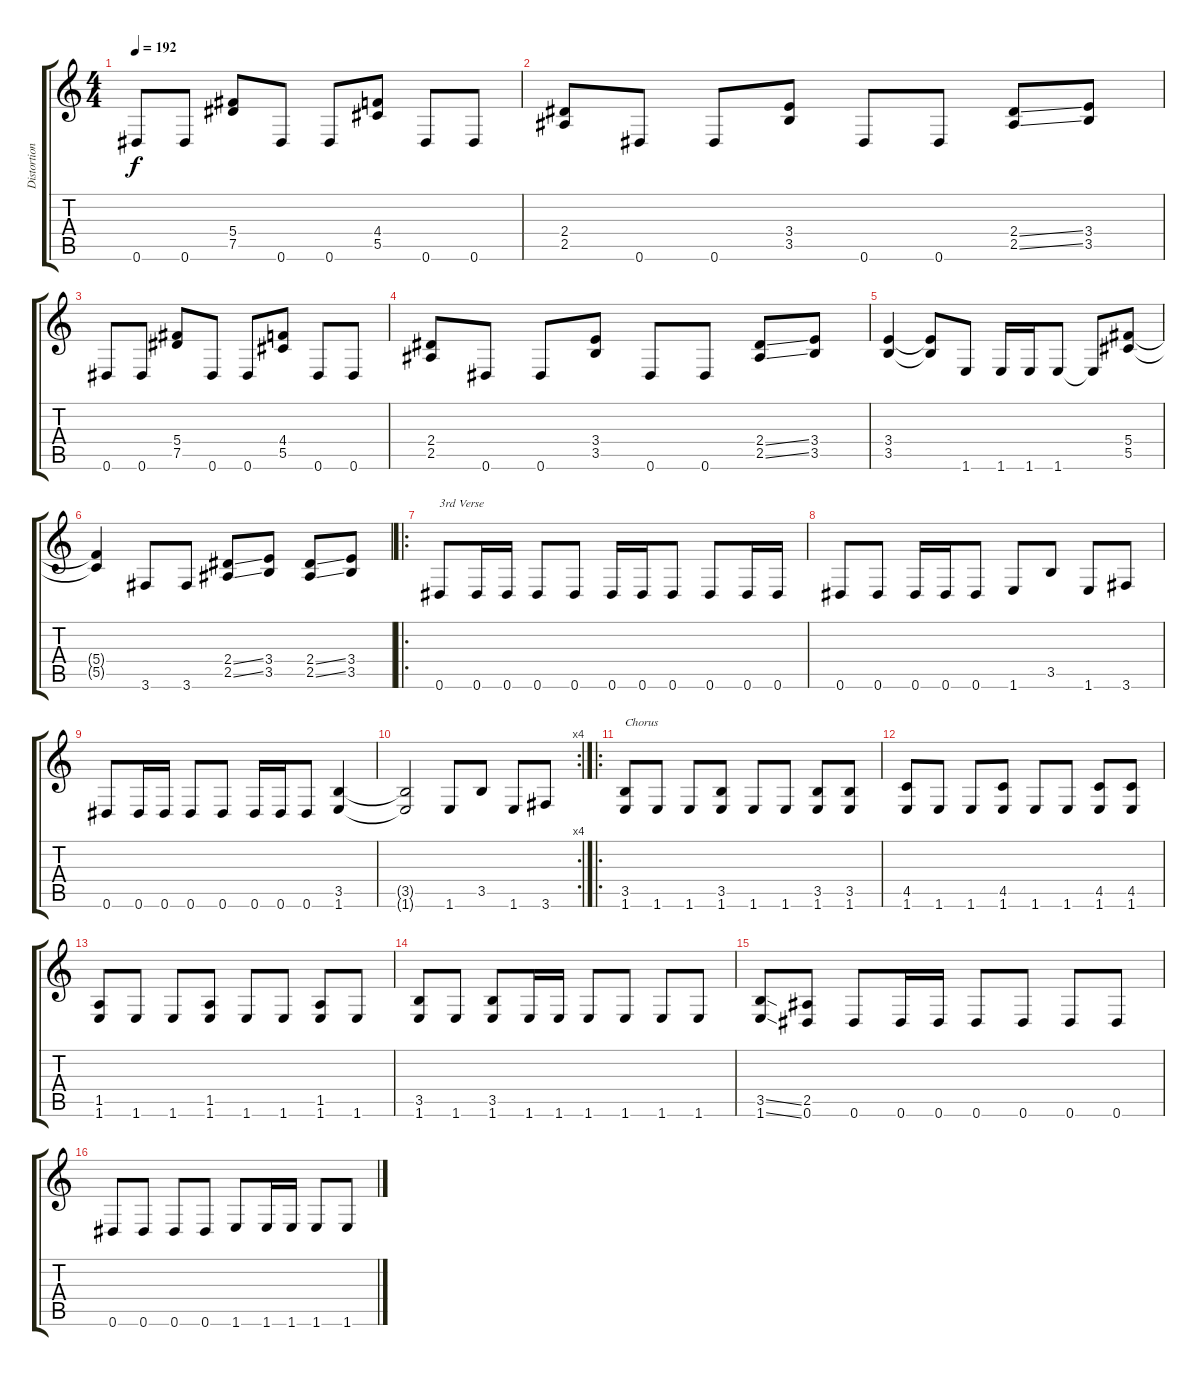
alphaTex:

\track ("Distortion Guitar II" "Distortion") {instrument distortionguitar}
\staff {score tabs}
\tuning (Eb4 Bb3 Gb3 Db3 Ab2 Eb2) {hide}
\ts (4 4)
\tempo 192
\clef g2
\ks c
0.6.8{dy f} 0.6.8 (5.4 7.5).8 0.6.8 0.6.8 (4.4 5.5).8 0.6.8 0.6.8 |
(2.4 2.5).8 0.6.8 0.6.8 (3.4 3.5).8 0.6.8 0.6.8 (2.4{ss} 2.5{ss}).8 (3.4 3.5).8 |
0.6.8 0.6.8 (5.4 7.5).8 0.6.8 0.6.8 (4.4 5.5).8 0.6.8 0.6.8 |
(2.4 2.5).8 0.6.8 0.6.8 (3.4 3.5).8 0.6.8 0.6.8 (2.4{ss} 2.5{ss}).8 (3.4 3.5).8 |
(3.4 3.5).4 (3.4{t} 3.5{t}).8 1.6.8 1.6.16 1.6.16 1.6.8 1.6{t}.8 (5.4 5.5).8 |
(5.4{t} 5.5{t}).4 3.6.8 3.6.8 (2.4{ss} 2.5{ss}).8 (3.4 3.5).8 (2.4{ss} 2.5{ss}).8 (3.4 3.5).8 |
\ro
0.6.8{txt "3rd Verse"} 0.6.16 0.6.16 0.6.8 0.6.8 0.6.16 0.6.16 0.6.8 0.6.8 0.6.16 0.6.16 |
0.6.8 0.6.8 0.6.16 0.6.16 0.6.8 1.6.8 3.5.8 1.6.8 3.6.8 |
0.6.8 0.6.16 0.6.16 0.6.8 0.6.8 0.6.16 0.6.16 0.6.8 (3.5 1.6).4 |
\rc 4
(3.5{t} 1.6{t}).2 1.6.8 3.5.8 1.6.8 3.6.8 |
\ro
(3.5 1.6).8{txt "Chorus"} 1.6.8 1.6.8 (3.5 1.6).8 1.6.8 1.6.8 (3.5 1.6).8 (3.5 1.6).8 |
(4.5 1.6).8 1.6.8 1.6.8 (4.5 1.6).8 1.6.8 1.6.8 (4.5 1.6).8 (4.5 1.6).8 |
(1.5 1.6).8 1.6.8 1.6.8 (1.5 1.6).8 1.6.8 1.6.8 (1.5 1.6).8 1.6.8 |
(3.5 1.6).8 1.6.8 (3.5 1.6).8 1.6.16 1.6.16 1.6.8 1.6.8 1.6.8 1.6.8 |
(3.5{ss} 1.6{ss}).8 (2.5 0.6).8 0.6.8 0.6.16 0.6.16 0.6.8 0.6.8 0.6.8 0.6.8 |
0.6.8 0.6.8 0.6.8 0.6.8 1.6.8 1.6.16 1.6.16 1.6.8 1.6.8
